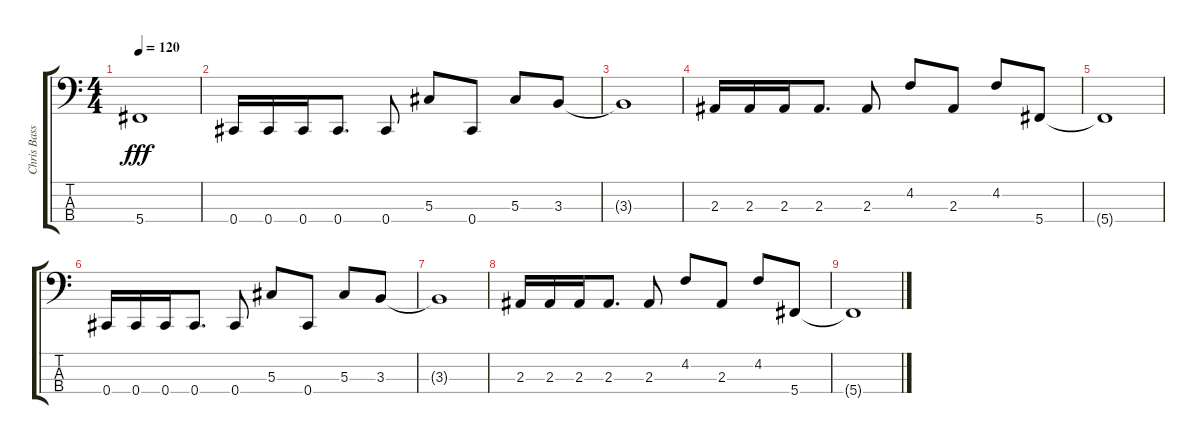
\track ("Chris Bass" "Chris Bass") {instrument electricbassfinger}
\staff {score tabs}
\tuning (Gb2 Db2 Ab1 Db1) {hide}
\ts (4 4)
\tempo 120
\clef f4
\ks c
5.4{t}.1{dy fff} |
0.4.16{volume 4} 0.4.16 0.4.16 0.4.8{d} 0.4.8 5.3.8 0.4.8 5.3.8 3.3.8 |
3.3{t}.1 |
2.3.16 2.3.16 2.3.16 2.3.8{d} 2.3.8 4.2.8 2.3.8 4.2.8 5.4.8 |
5.4{t}.1 |
0.4.16{volume 0} 0.4.16 0.4.16 0.4.8{d} 0.4.8 5.3.8 0.4.8 5.3.8 3.3.8 |
3.3{t}.1 |
2.3.16 2.3.16 2.3.16 2.3.8{d} 2.3.8 4.2.8 2.3.8 4.2.8 5.4.8 |
5.4{t}.1
